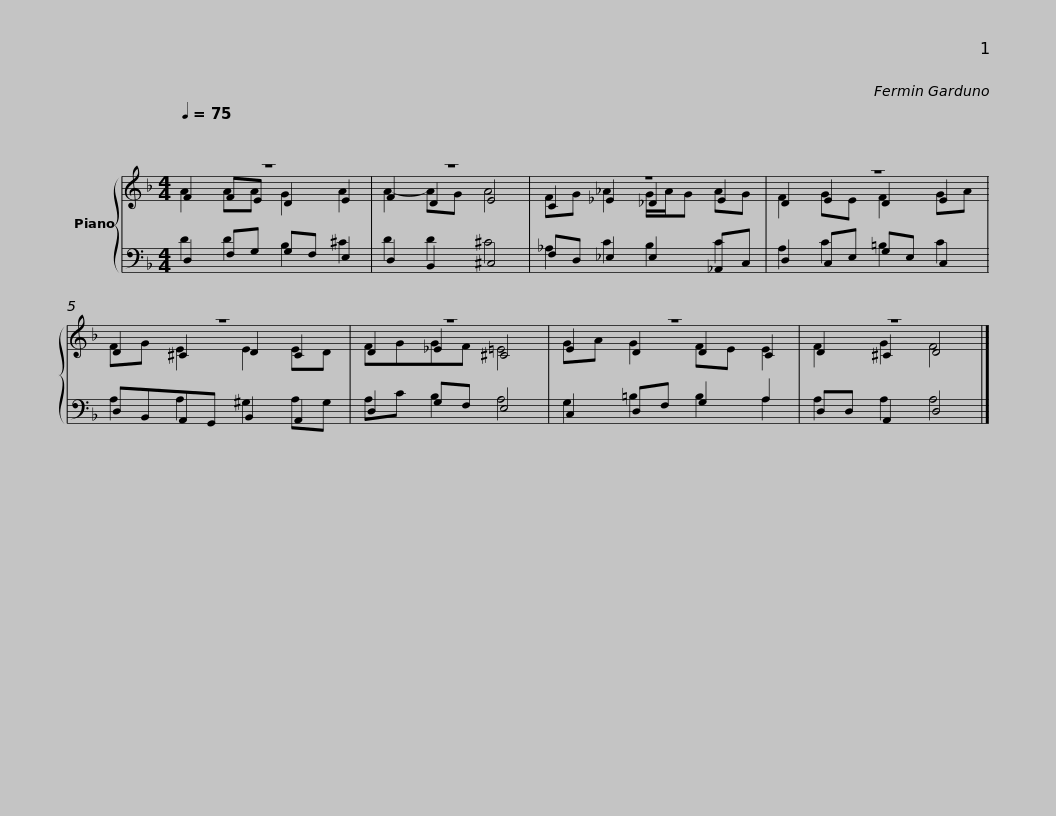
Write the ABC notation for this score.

X:1
%%score { ( 1 2 3 ) | ( 4 5 ) }
L:1/8
Q:1/4=75
M:4/4
I:linebreak $
K:F
V:1 treble
V:2 treble
V:3 treble
V:4 bass
V:5 bass
V:1
 z8 | z8 | z8 | z8 |$ z8 | %5
 z8 | z8 | z8 |] %8
V:2
 F2 FE D2 E2 | F2 D2 E4 | C2 _E2 _D2 E2 | D2 E2 D2 E2 |$ D2 ^C2 D2 C2 | %5
 D2 _E2 ^C4 | E2 D2 D2 C2 | D2 ^C2 D4 |] %8
V:3
 A2 AA G2 A2 | A2- AG A4 | FG _A2 G/A/G AG | F2 GE F2 GA |$ FG E2 E2 ED | %5
 FGGF =E4 | GA G2 FE E2 | F2 G2 F4 |] %8
V:4
 D,2 F,G, G,F, E,2 | D,2 B,,2 ^C,4 | F,D, _E,2 E,2 _A,,C, | D,2 C,E, G,E, C,2 |$ D,B,,A,,G,, B,,2 A,,2 | %5
 D,2 G,F, E,4 | C,2 D,F, G,2 A,2 | D,D, A,,2 D,4 |] %8
V:5
 D2 D2 B,2 ^C2 | D2 D2 ^C4 | _A,2 C2 B,2 C2 | A,2 C2 =B,2 C2 |$ A,2 A,2 ^G,2 A,G, | %5
 A,C B,2 A,4 | G,2 =B,2 B,2 A,2 | A,2 A,2 A,4 |] %8
